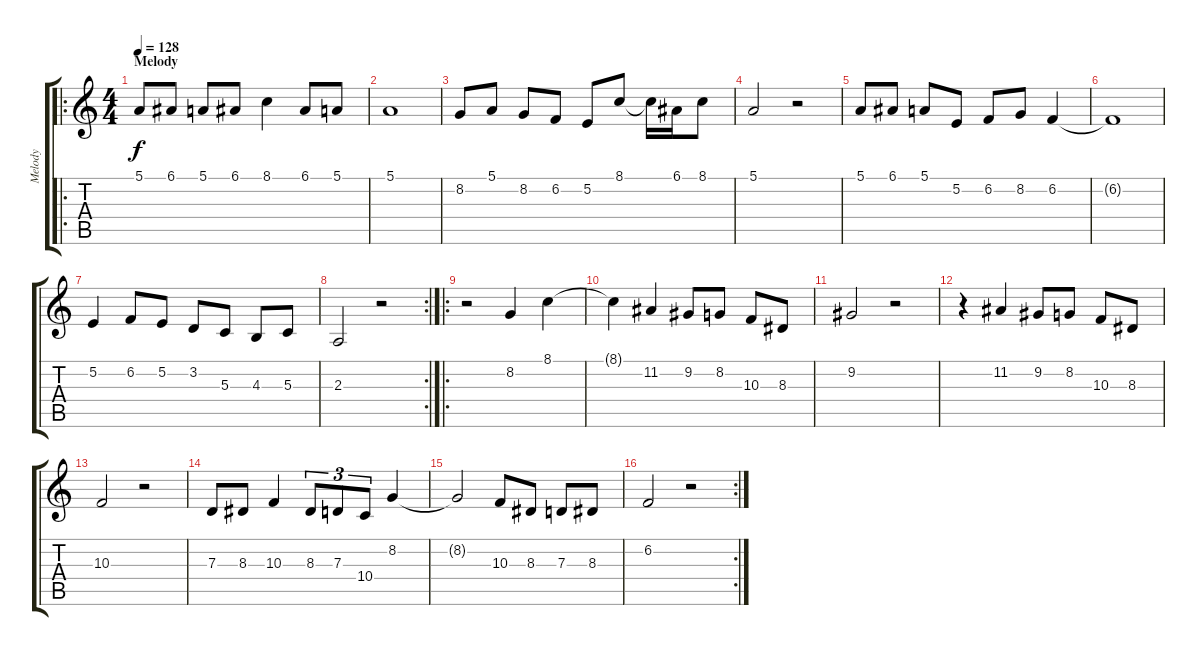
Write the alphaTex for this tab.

\track ("Melody" "Melody") {instrument tenorsax}
\staff {score tabs}
\tuning (E4 B3 G3 D3 A2 E2) {hide}
\ro
\ts (4 4)
\section ("" "Melody")
\tempo 128
\clef g2
\ks c
5.1.8{dy f} 6.1.8 5.1.8 6.1.8 8.1.4 6.1.8 5.1.8 |
5.1.1 |
8.2.8 5.1.8 8.2.8 6.2.8 5.2.8 8.1.8 8.1{t}.16 6.1.16 8.1.8 |
5.1.2 r.2 |
5.1.8 6.1.8 5.1.8 5.2.8 6.2.8 8.2.8 6.2.4 |
6.2{t}.1 |
5.2.4 6.2.8 5.2.8 3.2.8 5.3.8 4.3.8 5.3.8 |
\rc 2
2.3.2 r.2 |
\ro
r.2 8.2.4 8.1.4 |
8.1{t}.4 11.2.4 9.2.8 8.2.8 10.3.8 8.3.8 |
9.2.2 r.2 |
r.4 11.2.4 9.2.8 8.2.8 10.3.8 8.3.8 |
10.3.2 r.2 |
7.3.8 8.3.8 10.3.4 8.3.8{tu (3 2)} 7.3.8{tu (3 2)} 10.4.8{tu (3 2)} 8.2.4 |
8.2{t}.2 10.3.8 8.3.8 7.3.8 8.3.8 |
\rc 2
6.2.2 r.2
